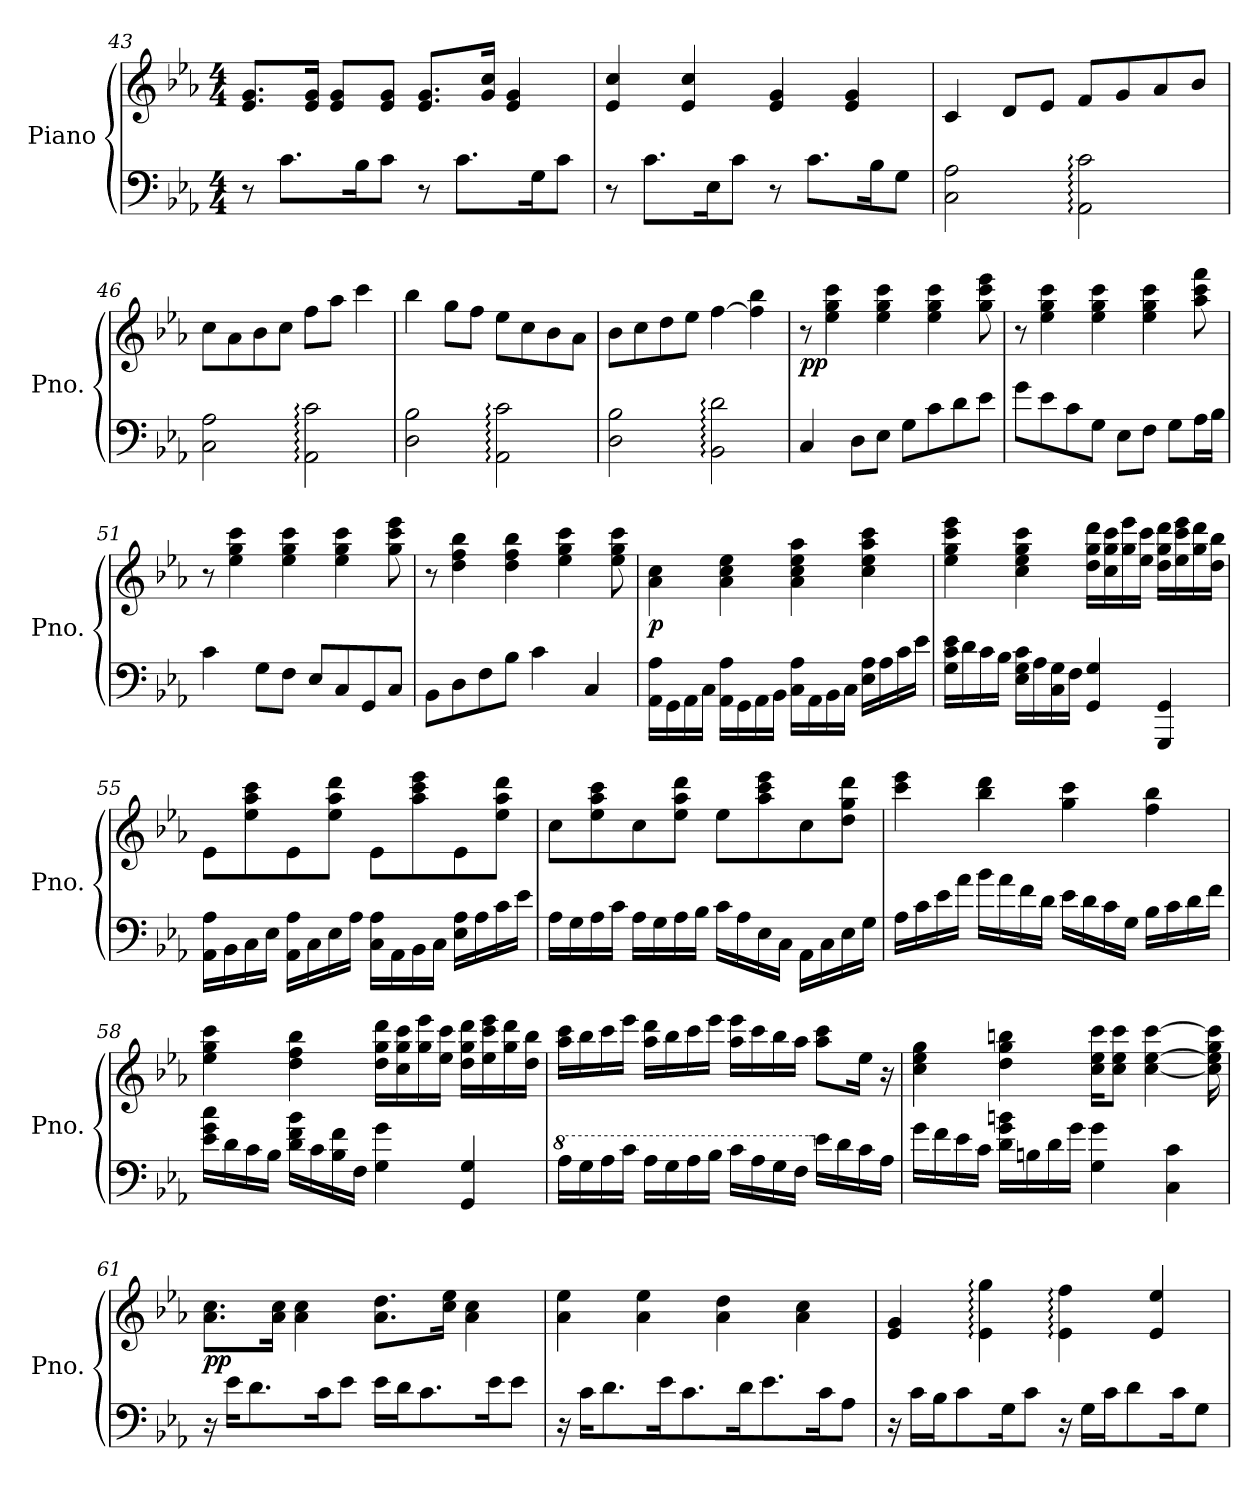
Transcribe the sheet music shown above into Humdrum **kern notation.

**kern	**kern	**dynam
*part1	*part1	*part1
*staff2	*staff1	*staff1/2
*I"Piano	*	*
*I'Pno.	*	*
!!LO:LB:g=z
*clefF4	*clefG2	*
*k[b-e-a-]	*k[b-e-a-]	*
*M4/4	*M4/4	*
=43	=43	=43
8r	8.e-/ 8.g/L	.
8.c\L	.	.
.	16e-/ 16g/Jk	.
.	8e-/ 8g/L	.
16B-\K	.	.
8c\J	8e-/ 8g/J	.
8r	8.e-/ 8.g/L	.
8.c\L	.	.
.	16g/ 16cc/Jk	.
.	4e-/ 4g/	.
16G\K	.	.
8c\J	.	.
=44	=44	=44
8r	4e-/ 4cc/	.
8.c\L	.	.
.	4e-/ 4cc/	.
16E-\K	.	.
8c\J	.	.
8r	4e-/ 4g/	.
8.c\L	.	.
.	4e-/ 4g/	.
16B-\K	.	.
8G\J	.	.
=45	=45	=45
2C\ 2A-\	4c/	.
.	8d/L	.
.	8e-/J	.
2AA-\: 2c\:	8f/L	.
.	8g/	.
.	8a-/	.
.	8b-/J	.
=46	=46	=46
2C\ 2A-\	8cc\L	.
.	8a-\	.
.	8b-\	.
.	8cc\J	.
2AA-\: 2c\:	8ff\L	.
.	8aa-\J	.
.	4ccc\	.
!!LO:LB:g=z
=47	=47	=47
2D\ 2B-\	4bb-\	.
.	8gg\L	.
.	8ff\J	.
2AA-\: 2c\:	8ee-\L	.
.	8cc\	.
.	8b-\	.
.	8a-\J	.
=48	=48	=48
2D\ 2B-\	8b-\L	.
.	8cc\	.
.	8dd\	.
.	8ee-\J	.
2BB-\: 2d\:	[4ff\	.
.	4ff\] 4bb-\	.
=49	=49	=49
!	!	!LO:DY:b
4C/	8r	pp
.	4ee-\ 4gg\ 4ccc\	.
8D\L	.	.
8E-\J	4ee-\ 4gg\ 4ccc\	.
8G\L	.	.
8c\	4ee-\ 4gg\ 4ccc\	.
8d\	.	.
8e-\J	8gg\ 8ccc\ 8eee-\	.
=50	=50	=50
8g\L	8r	.
8e-\	4ee-\ 4gg\ 4ccc\	.
8c\	.	.
8G\J	4ee-\ 4gg\ 4ccc\	.
8E-\L	.	.
8F\J	4ee-\ 4gg\ 4ccc\	.
8G\L	.	.
16A-\L	8aa-\ 8ccc\ 8fff\	.
16B-\JJ	.	.
!!LO:LB:g=z
=51	=51	=51
4c\	8r	.
.	4ee-\ 4gg\ 4ccc\	.
8G\L	.	.
8F\J	4ee-\ 4gg\ 4ccc\	.
8E-/L	.	.
8C/	4ee-\ 4gg\ 4ccc\	.
8GG/	.	.
8C/J	8gg\ 8ccc\ 8eee-\	.
=52	=52	=52
8BB-\L	8r	.
8D\	4dd\ 4ff\ 4bb-\	.
8F\	.	.
8B-\J	4dd\ 4ff\ 4bb-\	.
4c\	.	.
.	4ee-\ 4gg\ 4ccc\	.
4C/	.	.
.	8ee-\ 8gg\ 8ccc\	.
=53	=53	=53
!	!	!LO:DY:b
16AA-\ 16A-\LL	4a-\ 4cc\	p
16GG\	.	.
16AA-\	.	.
16C\JJ	.	.
16AA-\ 16A-\LL	4a-\ 4cc\ 4ee-\	.
16GG\	.	.
16AA-\	.	.
16BB-\JJ	.	.
16C\ 16A-\LL	4a-\ 4cc\ 4ee-\ 4aa-\	.
16AA-\	.	.
16BB-\	.	.
16C\JJ	.	.
16E-\ 16A-\LL	4cc\ 4ee-\ 4aa-\ 4ccc\	.
16A-\	.	.
16c\	.	.
16e-\JJ	.	.
!!LO:LB:g=z
=54	=54	=54
16G\ 16c\ 16e-\LL	4ee-\ 4gg\ 4ccc\ 4eee-\	.
16d\	.	.
16c\	.	.
16B-\JJ	.	.
16E-\ 16G\ 16c\LL	4cc\ 4ee-\ 4gg\ 4ccc\	.
16A-\	.	.
16C\ 16G\	.	.
16F\JJ	.	.
4GG/ 4G/	16dd\ 16gg\ 16ddd\LL	.
.	16cc\ 16gg\ 16ccc\	.
.	16gg\ 16eee-\	.
.	16ee-\ 16ccc\JJ	.
4GGG/ 4GG/	16dd\ 16gg\ 16ddd\LL	.
.	16ee-\ 16ccc\ 16eee-\	.
.	16gg\ 16ddd\	.
.	16dd\ 16bb-\JJ	.
=55	=55	=55
16AA-\ 16A-\LL	8e-\L	.
16BB-\	.	.
16C\	8ee-\ 8aa-\ 8ccc\	.
16E-\JJ	.	.
16AA-\ 16A-\LL	8e-\	.
16C\	.	.
16E-\	8ee-\ 8aa-\ 8ddd\J	.
16A-\JJ	.	.
16C\ 16A-\LL	8e-\L	.
16AA-\	.	.
16BB-\	8aa-\ 8ccc\ 8eee-\	.
16C\JJ	.	.
16E-\ 16A-\LL	8e-\	.
16A-\	.	.
16c\	8ee-\ 8aa-\ 8ddd\J	.
16e-\JJ	.	.
!!LO:PB:g=z
=56	=56	=56
16A-\LL	8cc\L	.
16G\	.	.
16A-\	8ee-\ 8aa-\ 8ccc\	.
16c\JJ	.	.
16A-\LL	8cc\	.
16G\	.	.
16A-\	8ee-\ 8aa-\ 8ddd\J	.
16B-\JJ	.	.
16c\LL	8ee-\L	.
16A-\	.	.
16E-\	8aa-\ 8ccc\ 8eee-\	.
16C\JJ	.	.
16AA-\LL	8cc\	.
16C\	.	.
16E-\	8dd\ 8gg\ 8ddd\J	.
16G\JJ	.	.
=57	=57	=57
16A-\LL	4ccc\ 4eee-\	.
16c\	.	.
16e-\	.	.
16a-\JJ	.	.
16b-\LL	4bb-\ 4ddd\	.
16a-\	.	.
16f\	.	.
16d\JJ	.	.
16e-\LL	4gg\ 4ccc\	.
16d\	.	.
16c\	.	.
16G\JJ	.	.
16B-\LL	4ff\ 4bb-\	.
16c\	.	.
16d\	.	.
16f\JJ	.	.
!!LO:LB:g=z
=58	=58	=58
16e-\ 16g\ 16cc\LL	4ee-\ 4gg\ 4ccc\	.
16d\	.	.
16c\	.	.
16B-\JJ	.	.
16d\ 16f\ 16b-\LL	4dd\ 4ff\ 4bb-\	.
16c\	.	.
16B-\ 16f\	.	.
16F\JJ	.	.
4G\ 4g\	16dd\ 16gg\ 16ddd\LL	.
.	16cc\ 16gg\ 16ccc\	.
.	16gg\ 16eee-\	.
.	16ee-\ 16ccc\JJ	.
4GG/ 4G/	16dd\ 16gg\ 16ddd\LL	.
.	16ee-\ 16ccc\ 16eee-\	.
.	16gg\ 16ddd\	.
.	16dd\ 16bb-\JJ	.
!!LO:LB:g=z
=59	=59	=59
*8va	*	*
16a-\LL	16aa-\ 16ccc\LL	.
16g\	16bb-\	.
16a-\	16ccc\	.
16cc\JJ	16eee-\JJ	.
16a-\LL	16aa-\ 16ddd\LL	.
16g\	16bb-\	.
16a-\	16ccc\	.
16b-\JJ	16eee-\JJ	.
16cc\LL	16aa-\ 16eee-\LL	.
16a-\	16ccc\	.
16g\	16bb-\	.
16f\JJ	16aa-\JJ	.
*X8va	*	*
16e-\LL	8aa-\ 8ccc\L	.
16d\	.	.
16c\	16ee-\Jk	.
16A-\JJ	16r	.
=60	=60	=60
16g\LL	4cc\ 4ee-\ 4gg\	.
16f\	.	.
16e-\	.	.
16c\JJ	.	.
16d\ 16g\ 16bn\LL	4dd\ 4gg\ 4bbn\	.
16Bn\	.	.
16d\	.	.
16g\JJ	.	.
4G\ 4g\	16cc\ 16ee-\ 16ccc\KL	.
.	8cc\ 8ee-\ 8ccc\J	.
.	[4cc\ [4ee-\ [4ccc\	.
4C\ 4c\	.	.
.	16cc\] 16ee-\] 16gg\ 16ccc\]	.
!!LO:LB:g=z
=61	=61	=61
!	!	!LO:DY:b
16r	8.a-\ 8.cc\L	pp
16e-\KL	.	.
8.d\	.	.
.	16a-\ 16cc\Jk	.
.	4a-\ 4cc\	.
16c\K	.	.
8e-\J	.	.
16e-\LL	8.a-\ 8.dd\L	.
16d\J	.	.
8.c\	.	.
.	16cc\ 16ee-\Jk	.
.	4a-\ 4cc\	.
16e-\K	.	.
8e-\J	.	.
=62	=62	=62
16r	4a-\ 4ee-\	.
16c\KL	.	.
8.d\	.	.
.	4a-\ 4ee-\	.
16e-\K	.	.
8.c\	.	.
.	4a-\ 4dd\	.
16d\K	.	.
8.e-\	.	.
.	4a-\ 4cc\	.
16c\K	.	.
8A-\J	.	.
=63	=63	=63
16r	4e-/ 4g/	.
16c\LL	.	.
16B-\J	.	.
8c\	.	.
.	4e-\: 4gg\:	.
16G\K	.	.
8c\J	.	.
16r	4e-\: 4ff\:	.
16G\LL	.	.
16c\J	.	.
8d\	.	.
.	4e-/ 4ee-/	.
16c\K	.	.
8G\J	.	.
=	=	=
*-	*-	*-
